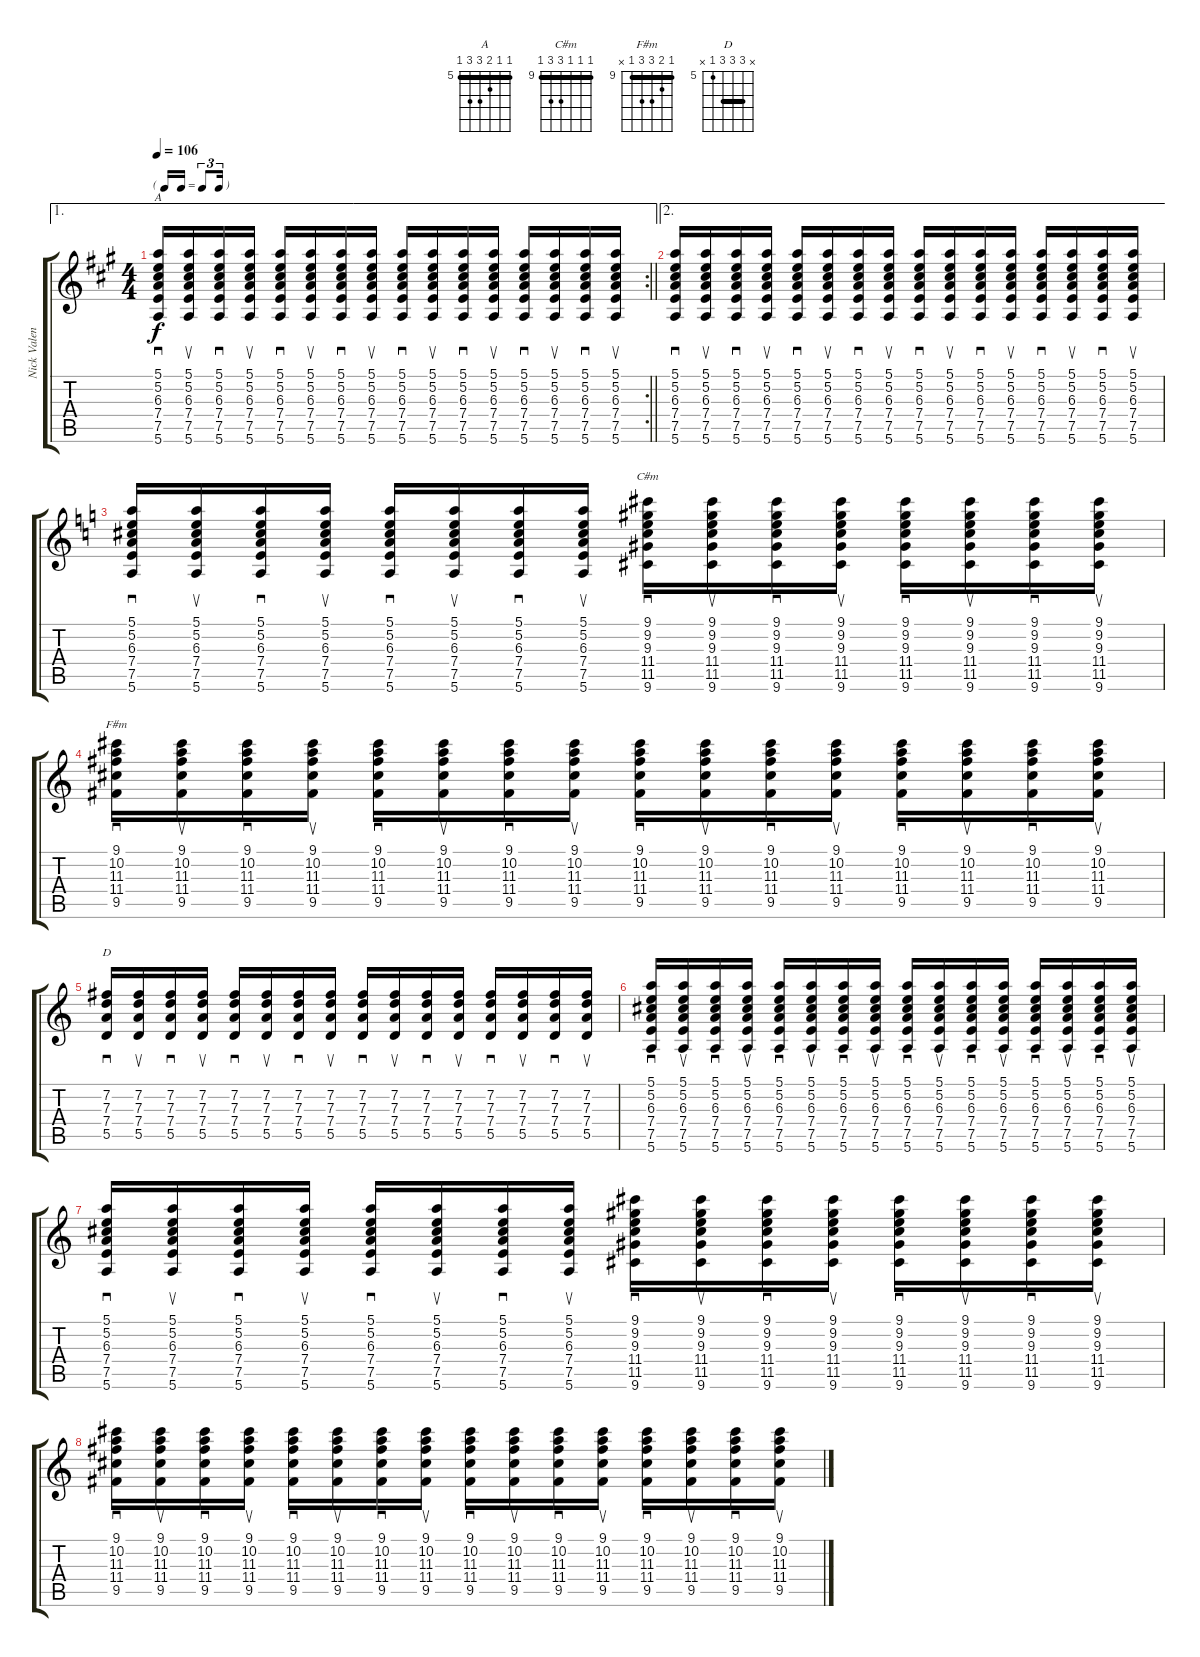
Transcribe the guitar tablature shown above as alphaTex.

\track ("Nick Valensi" "Nick Valen") {instrument electricguitarclean}
\staff {score tabs}
\tuning (E4 B3 G3 D3 A2 E2) {hide}
\chord ("A" 5 5 6 7 7 5) {firstfret 5 barre 5}
\chord ("C#m" 9 9 9 11 11 9) {firstfret 9 barre 9}
\chord ("F#m" 9 10 11 11 9 x) {firstfret 9 barre 9}
\chord ("D" x 7 7 7 5 x) {firstfret 5 barre 7}
\ae 1
\rc 2
\ts (4 4)
\tf triplet16th
\tempo 106
\clef g2
\barLineRight lightlight
\ks a
(5.1 5.2 6.3 7.4 7.5 5.6).16{sd ch "A" dy f} (5.1 5.2 6.3 7.4 7.5 5.6).16{su} (5.1 5.2 6.3 7.4 7.5 5.6).16{sd} (5.1 5.2 6.3 7.4 7.5 5.6).16{su} (5.1 5.2 6.3 7.4 7.5 5.6).16{sd} (5.1 5.2 6.3 7.4 7.5 5.6).16{su} (5.1 5.2 6.3 7.4 7.5 5.6).16{sd} (5.1 5.2 6.3 7.4 7.5 5.6).16{su} (5.1 5.2 6.3 7.4 7.5 5.6).16{sd} (5.1 5.2 6.3 7.4 7.5 5.6).16{su} (5.1 5.2 6.3 7.4 7.5 5.6).16{sd} (5.1 5.2 6.3 7.4 7.5 5.6).16{su} (5.1 5.2 6.3 7.4 7.5 5.6).16{sd} (5.1 5.2 6.3 7.4 7.5 5.6).16{su} (5.1 5.2 6.3 7.4 7.5 5.6).16{sd} (5.1 5.2 6.3 7.4 7.5 5.6).16{su} |
\ae 2
(5.1 5.2 6.3 7.4 7.5 5.6).16{sd} (5.1 5.2 6.3 7.4 7.5 5.6).16{su} (5.1 5.2 6.3 7.4 7.5 5.6).16{sd} (5.1 5.2 6.3 7.4 7.5 5.6).16{su} (5.1 5.2 6.3 7.4 7.5 5.6).16{sd} (5.1 5.2 6.3 7.4 7.5 5.6).16{su} (5.1 5.2 6.3 7.4 7.5 5.6).16{sd} (5.1 5.2 6.3 7.4 7.5 5.6).16{su} (5.1 5.2 6.3 7.4 7.5 5.6).16{sd} (5.1 5.2 6.3 7.4 7.5 5.6).16{su} (5.1 5.2 6.3 7.4 7.5 5.6).16{sd} (5.1 5.2 6.3 7.4 7.5 5.6).16{su} (5.1 5.2 6.3 7.4 7.5 5.6).16{sd} (5.1 5.2 6.3 7.4 7.5 5.6).16{su} (5.1 5.2 6.3 7.4 7.5 5.6).16{sd} (5.1 5.2 6.3 7.4 7.5 5.6).16{su} |
\ks c
(5.1 5.2 6.3 7.4 7.5 5.6).16{sd} (5.1 5.2 6.3 7.4 7.5 5.6).16{su} (5.1 5.2 6.3 7.4 7.5 5.6).16{sd} (5.1 5.2 6.3 7.4 7.5 5.6).16{su} (5.1 5.2 6.3 7.4 7.5 5.6).16{sd} (5.1 5.2 6.3 7.4 7.5 5.6).16{su} (5.1 5.2 6.3 7.4 7.5 5.6).16{sd} (5.1 5.2 6.3 7.4 7.5 5.6).16{su} (9.1 9.2 9.3 11.4 11.5 9.6).16{sd ch "C#m"} (9.1 9.2 9.3 11.4 11.5 9.6).16{su} (9.1 9.2 9.3 11.4 11.5 9.6).16{sd} (9.1 9.2 9.3 11.4 11.5 9.6).16{su} (9.1 9.2 9.3 11.4 11.5 9.6).16{sd} (9.1 9.2 9.3 11.4 11.5 9.6).16{su} (9.1 9.2 9.3 11.4 11.5 9.6).16{sd} (9.1 9.2 9.3 11.4 11.5 9.6).16{su} |
(9.1 10.2 11.3 11.4 9.5).16{sd ch "F#m"} (9.1 10.2 11.3 11.4 9.5).16{su} (9.1 10.2 11.3 11.4 9.5).16{sd} (9.1 10.2 11.3 11.4 9.5).16{su} (9.1 10.2 11.3 11.4 9.5).16{sd} (9.1 10.2 11.3 11.4 9.5).16{su} (9.1 10.2 11.3 11.4 9.5).16{sd} (9.1 10.2 11.3 11.4 9.5).16{su} (9.1 10.2 11.3 11.4 9.5).16{sd} (9.1 10.2 11.3 11.4 9.5).16{su} (9.1 10.2 11.3 11.4 9.5).16{sd} (9.1 10.2 11.3 11.4 9.5).16{su} (9.1 10.2 11.3 11.4 9.5).16{sd} (9.1 10.2 11.3 11.4 9.5).16{su} (9.1 10.2 11.3 11.4 9.5).16{sd} (9.1 10.2 11.3 11.4 9.5).16{su} |
(7.2 7.3 7.4 5.5).16{sd ch "D"} (7.2 7.3 7.4 5.5).16{su} (7.2 7.3 7.4 5.5).16{sd} (7.2 7.3 7.4 5.5).16{su} (7.2 7.3 7.4 5.5).16{sd} (7.2 7.3 7.4 5.5).16{su} (7.2 7.3 7.4 5.5).16{sd} (7.2 7.3 7.4 5.5).16{su} (7.2 7.3 7.4 5.5).16{sd} (7.2 7.3 7.4 5.5).16{su} (7.2 7.3 7.4 5.5).16{sd} (7.2 7.3 7.4 5.5).16{su} (7.2 7.3 7.4 5.5).16{sd} (7.2 7.3 7.4 5.5).16{su} (7.2 7.3 7.4 5.5).16{sd} (7.2 7.3 7.4 5.5).16{su} |
(5.1 5.2 6.3 7.4 7.5 5.6).16{sd} (5.1 5.2 6.3 7.4 7.5 5.6).16{su} (5.1 5.2 6.3 7.4 7.5 5.6).16{sd} (5.1 5.2 6.3 7.4 7.5 5.6).16{su} (5.1 5.2 6.3 7.4 7.5 5.6).16{sd} (5.1 5.2 6.3 7.4 7.5 5.6).16{su} (5.1 5.2 6.3 7.4 7.5 5.6).16{sd} (5.1 5.2 6.3 7.4 7.5 5.6).16{su} (5.1 5.2 6.3 7.4 7.5 5.6).16{sd} (5.1 5.2 6.3 7.4 7.5 5.6).16{su} (5.1 5.2 6.3 7.4 7.5 5.6).16{sd} (5.1 5.2 6.3 7.4 7.5 5.6).16{su} (5.1 5.2 6.3 7.4 7.5 5.6).16{sd} (5.1 5.2 6.3 7.4 7.5 5.6).16{su} (5.1 5.2 6.3 7.4 7.5 5.6).16{sd} (5.1 5.2 6.3 7.4 7.5 5.6).16{su} |
(5.1 5.2 6.3 7.4 7.5 5.6).16{sd} (5.1 5.2 6.3 7.4 7.5 5.6).16{su} (5.1 5.2 6.3 7.4 7.5 5.6).16{sd} (5.1 5.2 6.3 7.4 7.5 5.6).16{su} (5.1 5.2 6.3 7.4 7.5 5.6).16{sd} (5.1 5.2 6.3 7.4 7.5 5.6).16{su} (5.1 5.2 6.3 7.4 7.5 5.6).16{sd} (5.1 5.2 6.3 7.4 7.5 5.6).16{su} (9.1 9.2 9.3 11.4 11.5 9.6).16{sd} (9.1 9.2 9.3 11.4 11.5 9.6).16{su} (9.1 9.2 9.3 11.4 11.5 9.6).16{sd} (9.1 9.2 9.3 11.4 11.5 9.6).16{su} (9.1 9.2 9.3 11.4 11.5 9.6).16{sd} (9.1 9.2 9.3 11.4 11.5 9.6).16{su} (9.1 9.2 9.3 11.4 11.5 9.6).16{sd} (9.1 9.2 9.3 11.4 11.5 9.6).16{su} |
(9.1 10.2 11.3 11.4 9.5).16{sd} (9.1 10.2 11.3 11.4 9.5).16{su} (9.1 10.2 11.3 11.4 9.5).16{sd} (9.1 10.2 11.3 11.4 9.5).16{su} (9.1 10.2 11.3 11.4 9.5).16{sd} (9.1 10.2 11.3 11.4 9.5).16{su} (9.1 10.2 11.3 11.4 9.5).16{sd} (9.1 10.2 11.3 11.4 9.5).16{su} (9.1 10.2 11.3 11.4 9.5).16{sd} (9.1 10.2 11.3 11.4 9.5).16{su} (9.1 10.2 11.3 11.4 9.5).16{sd} (9.1 10.2 11.3 11.4 9.5).16{su} (9.1 10.2 11.3 11.4 9.5).16{sd} (9.1 10.2 11.3 11.4 9.5).16{su} (9.1 10.2 11.3 11.4 9.5).16{sd} (9.1 10.2 11.3 11.4 9.5).16{su}
